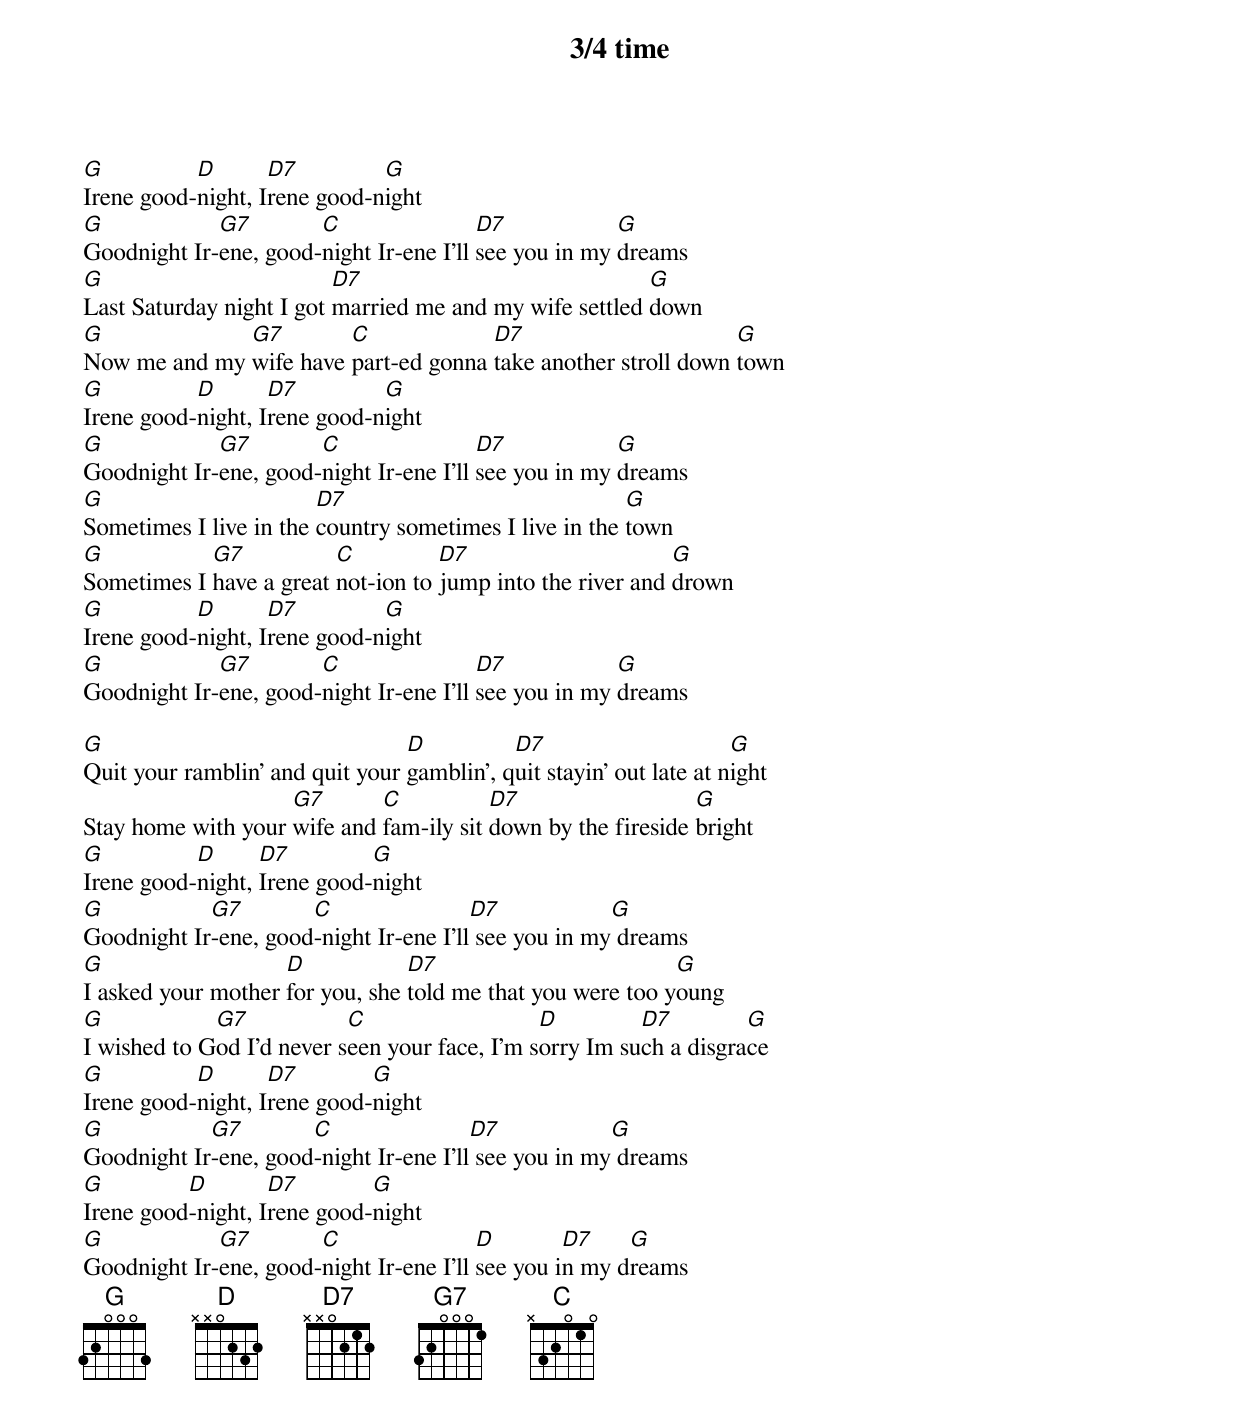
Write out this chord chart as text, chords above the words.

3/4 time

G          D       D7         G
Irene good-night, Irene good-night
G            G7        C                 D7            G
Goodnight Ir-ene, good-night Ir-ene I'll see you in my dreams
G                         D7                             G
Last Saturday night I got married me and my wife settled down
G             G7        C             D7                       G
Now me and my wife have part-ed gonna take another stroll down town
G          D       D7         G
Irene good-night, Irene good-night
G            G7        C                 D7            G
Goodnight Ir-ene, good-night Ir-ene I'll see you in my dreams
G                       D7                              G
Sometimes I live in the country sometimes I live in the town
G           G7           C          D7                      G
Sometimes I have a great not-ion to jump into the river and drown
G          D       D7         G
Irene good-night, Irene good-night
G            G7        C                 D7            G
Goodnight Ir-ene, good-night Ir-ene I'll see you in my dreams

G                                D          D7                       G
Quit your ramblin' and quit your gamblin', quit stayin' out late at night
                    G7       C           D7                   G
Stay home with your wife and fam-ily sit down by the fireside bright
G          D      D7         G
Irene good-night, Irene good-night
G           G7        C                 D7            G
Goodnight Ir-ene, good-night Ir-ene I'll see you in my dreams
G                   D            D7                         G
I asked your mother for you, she told me that you were too young
G            G7            C                   D         D7         G
I wished to God I'd never seen your face, I'm sorry Im such a disgrace
G          D       D7        G
Irene good-night, Irene good-night
G           G7        C                 D7            G
Goodnight Ir-ene, good-night Ir-ene I'll see you in my dreams
G         D        D7        G
Irene good-night, Irene good-night
G            G7        C                 D        D7    G
Goodnight Ir-ene, good-night Ir-ene I'll see you in my dreams
